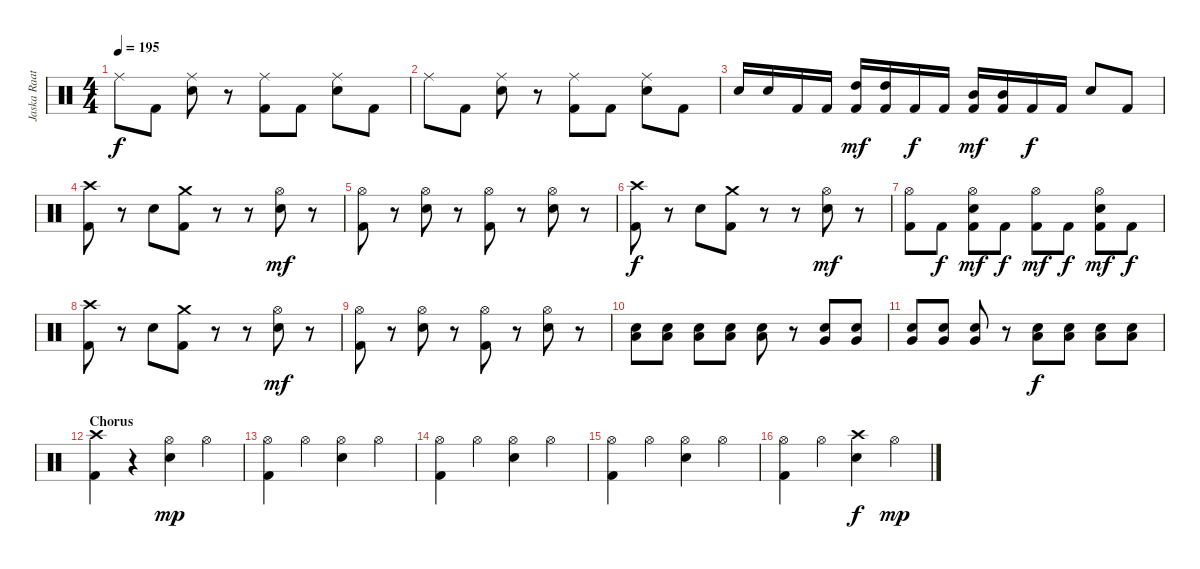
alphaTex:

\track ("Jaska Raatikainen" "Jaska Raat") {instrument percussion}
\staff {score}
\articulation defaults
\ts (4 4)
\tempo 195
\clef neutral
\ks c "Ride (middle)".8{dy f} "Kick (hit) 2".8
("Ride (middle)" "Snare (hit) 2").8 r.8 ("Ride (middle)" "Kick (hit) 2").8 "Kick (hit) 2".8 ("Ride (middle)" "Snare (hit) 2").8 "Kick (hit) 2".8 |
"Ride (middle)".8 "Kick (hit) 2".8 ("Ride (middle)" "Snare (hit) 2").8 r.8 ("Ride (middle)" "Kick (hit) 2").8 "Kick (hit) 2".8 ("Ride (middle)" "Snare (hit) 2").8 "Kick (hit) 2".8 |
"Snare (hit) 2".16 "Snare (hit) 2".16 "Kick (hit) 2".16 "Kick (hit) 2".16 ("High Tom (hit)" "Kick (hit) 2").16{dy mf} ("High Tom (hit)" "Kick (hit) 2").16 "Kick (hit) 2".16{dy f} "Kick (hit) 2".16 ("Mid Tom (hit)" "Kick (hit) 2").16{dy mf} ("Mid Tom (hit)" "Kick (hit) 2").16 "Kick (hit) 2".16{dy f} "Kick (hit) 2".16 "Snare (hit) 2".8 "Kick (hit) 2".8 |
("Crash high (hit)" "Kick (hit) 2").8 r.8 "Snare (hit) 2".8 ("Crash medium (hit)" "Kick (hit) 2").8 r.8 r.8 ("Hi-Hat (open)" "Snare (hit) 2").8{dy mf} r.8 |
("Hi-Hat (open)" "Kick (hit) 2").8 r.8 ("Hi-Hat (open)" "Snare (hit) 2").8 r.8 ("Hi-Hat (open)" "Kick (hit) 2").8 r.8 ("Hi-Hat (open)" "Snare (hit) 2").8 r.8 |
("Crash high (hit)" "Kick (hit) 2").8{dy f} r.8 "Snare (hit) 2".8 ("Crash medium (hit)" "Kick (hit) 2").8 r.8 r.8 ("Hi-Hat (open)" "Snare (hit) 2").8{dy mf} r.8 |
("Hi-Hat (open)" "Kick (hit) 2").8 "Kick (hit) 2".8{dy f} ("Hi-Hat (open)" "Snare (hit) 2" "Kick (hit) 2").8{dy mf} "Kick (hit) 2".8{dy f} ("Hi-Hat (open)" "Kick (hit) 2").8{dy mf} "Kick (hit) 2".8{dy f} ("Hi-Hat (open)" "Snare (hit) 2" "Kick (hit) 2").8{dy mf} "Kick (hit) 2".8{dy f} |
("Crash high (hit)" "Kick (hit) 2").8 r.8 "Snare (hit) 2".8 ("Crash medium (hit)" "Kick (hit) 2").8 r.8 r.8 ("Hi-Hat (open)" "Snare (hit) 2").8{dy mf} r.8 |
("Hi-Hat (open)" "Kick (hit) 2").8 r.8 ("Hi-Hat (open)" "Snare (hit) 2").8 r.8 ("Hi-Hat (open)" "Kick (hit) 2").8 r.8 ("Hi-Hat (open)" "Snare (hit) 2").8 r.8 |
("Snare (hit) 2" "Low Tom (hit)").8 ("Snare (hit) 2" "Low Tom (hit)").8 ("Snare (hit) 2" "Low Tom (hit)").8 ("Snare (hit) 2" "Low Tom (hit)").8 ("Snare (hit) 2" "Low Tom (hit)").8 r.8 ("Snare (hit) 2" "Very Low Tom (hit)").8 ("Snare (hit) 2" "Very Low Tom (hit)").8 |
("Snare (hit) 2" "Very Low Tom (hit)").8 ("Snare (hit) 2" "Very Low Tom (hit)").8 ("Snare (hit) 2" "Very Low Tom (hit)").8 r.8 ("Snare (hit) 2" "Low Tom (hit)").8{dy f} ("Snare (hit) 2" "Low Tom (hit)").8 ("Snare (hit) 2" "Low Tom (hit)").8 ("Snare (hit) 2" "Low Tom (hit)").8 |
\section ("" "Chorus")
("Crash high (hit)" "Kick (hit) 2").4 r.4 ("Hi-Hat (open)" "Snare (hit) 2").4{dy mp} "Hi-Hat (open)".4 |
("Hi-Hat (open)" "Kick (hit) 2").4 "Hi-Hat (open)".4 ("Hi-Hat (open)" "Snare (hit) 2").4 "Hi-Hat (open)".4 |
("Hi-Hat (open)" "Kick (hit) 2").4 "Hi-Hat (open)".4 ("Hi-Hat (open)" "Snare (hit) 2").4 "Hi-Hat (open)".4 |
("Hi-Hat (open)" "Kick (hit) 2").4 "Hi-Hat (open)".4 ("Hi-Hat (open)" "Snare (hit) 2").4 "Hi-Hat (open)".4 |
("Hi-Hat (open)" "Kick (hit) 2").4 "Hi-Hat (open)".4 ("Crash high (hit)" "Snare (hit) 2").4{dy f} "Hi-Hat (open)".4{dy mp}
